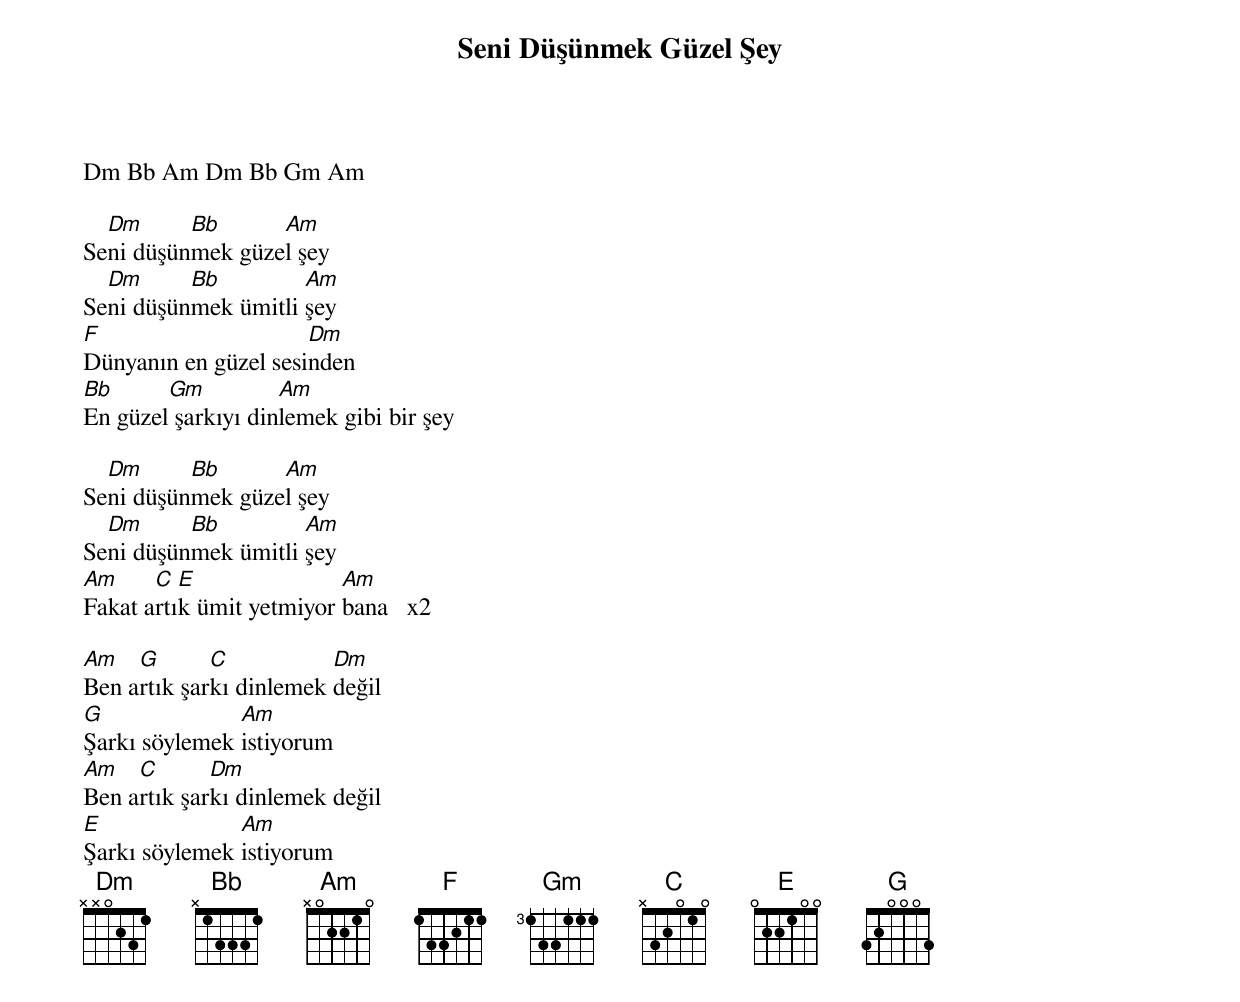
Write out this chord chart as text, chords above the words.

{title: Seni Düşünmek Güzel Şey}
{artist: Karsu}

Dm Bb Am Dm Bb Gm Am

  Dm      Bb      Am
Seni düşünmek güzel şey
  Dm      Bb         Am
Seni düşünmek ümitli şey
F                     Dm
Dünyanın en güzel sesinden
Bb      Gm          Am
En güzel şarkıyı dinlemek gibi bir şey

  Dm      Bb      Am
Seni düşünmek güzel şey
  Dm      Bb         Am
Seni düşünmek ümitli şey
Am     C  E               Am
Fakat artık ümit yetmiyor bana   x2

Am   G       C           Dm
Ben artık şarkı dinlemek değil
G              Am
Şarkı söylemek istiyorum
Am   C       Dm
Ben artık şarkı dinlemek değil
E              Am
Şarkı söylemek istiyorum
